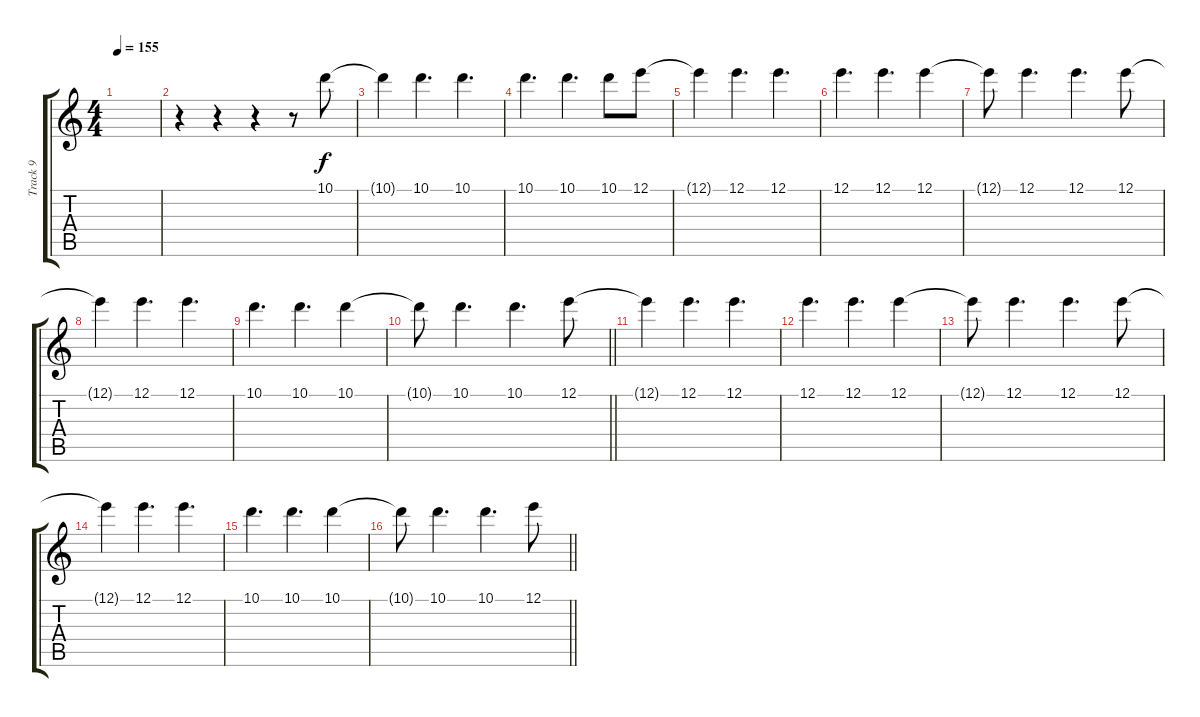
\track ("Track 9" "Track 9") {instrument distortionguitar}
\staff {score tabs}
\tuning (E4 B3 G3 D3 A2 D2) {hide}
\ts (4 4)
\tempo 155
\clef g2
\ks c
|
r.4 r.4 r.4 r.8 10.1.8 |
10.1{t}.4 10.1.4{d} 10.1.4{d} |
10.1.4{d} 10.1.4{d} 10.1.8 12.1.8 |
12.1{t}.4 12.1.4{d} 12.1.4{d} |
12.1.4{d} 12.1.4{d} 12.1.4 |
12.1{t}.8 12.1.4{d} 12.1.4{d} 12.1.8 |
12.1{t}.4 12.1.4{d} 12.1.4{d} |
10.1.4{d} 10.1.4{d} 10.1.4 |
\barLineRight lightlight
10.1{t}.8 10.1.4{d} 10.1.4{d} 12.1.8 |
12.1{t}.4 12.1.4{d} 12.1.4{d} |
12.1.4{d} 12.1.4{d} 12.1.4 |
12.1{t}.8 12.1.4{d} 12.1.4{d} 12.1.8 |
12.1{t}.4 12.1.4{d} 12.1.4{d} |
10.1.4{d} 10.1.4{d} 10.1.4 |
\barLineRight lightlight
10.1{t}.8 10.1.4{d} 10.1.4{d} 12.1.8
